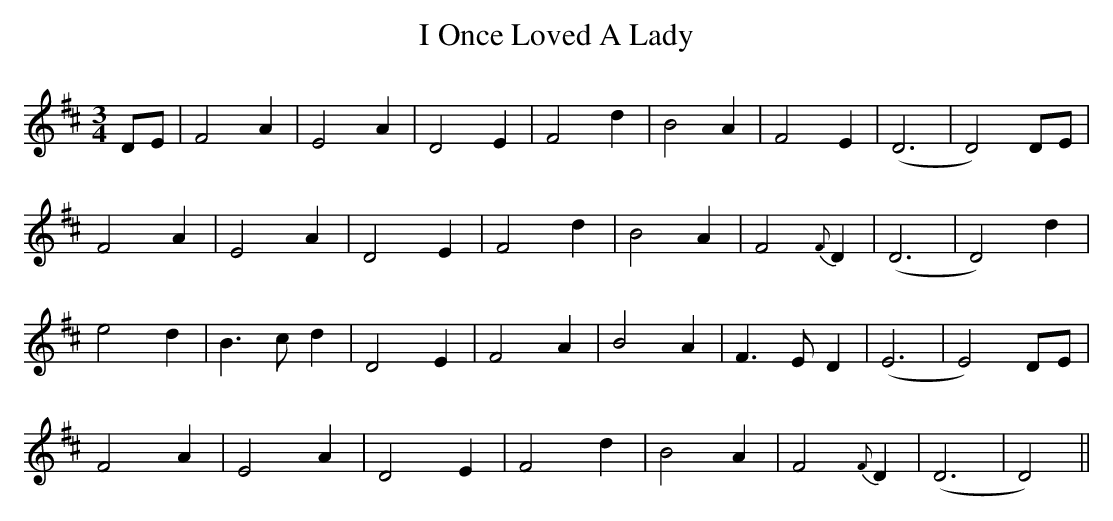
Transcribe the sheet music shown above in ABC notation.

X:1
T: I Once Loved A Lady
M: 3/4
L: 1/8
K: Dmaj
DE|F4 A2|E4 A2|D4 E2|F4 d2|B4 A2|F4 E2|(D6|D4) DE|
F4 A2|E4 A2|D4 E2|F4 d2|B4 A2|F4 {F}D2|(D6|D4) d2|
e4 d2|B3 cd2|D4 E2|F4 A2|B4A2|F3 ED2|(E6|E4) DE|
F4 A2|E4 A2|D4 E2|F4 d2|B4 A2|F4 {F}D2|(D6|D4)||
